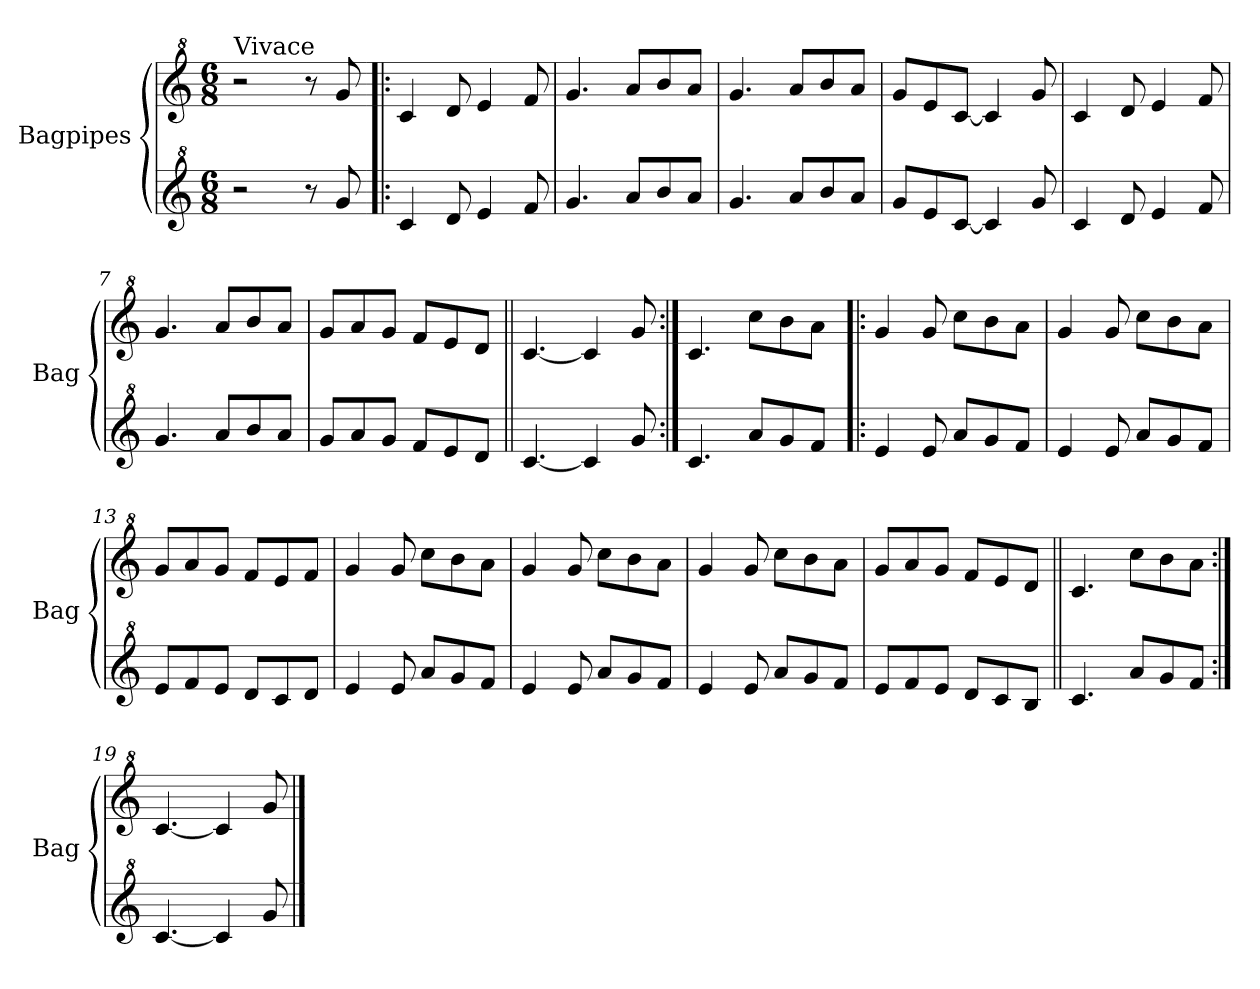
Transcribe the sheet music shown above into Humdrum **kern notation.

**kern	**kern
*part2	*part1
*staff2	*staff1
*I"Bagpipes	*I"Bagpipes
*I'Bag	*I'Bag
*clefG^2	*clefG^2
*k[]	*k[]
*C:	*C:
*M6/8	*M6/8
=1	=1
!	!LO:TX:a:t=Vivace
2r	2r
8r	8r
8gg/	8gg/
=2!|:	=2!|:
4cc/	4cc/
8dd/	8dd/
4ee/	4ee/
8ff/	8ff/
=3	=3
4.gg/	4.gg/
8aa/L	8aa/L
8bb/	8bb/
8aa/J	8aa/J
=4	=4
4.gg/	4.gg/
8aa/L	8aa/L
8bb/	8bb/
8aa/J	8aa/J
=5	=5
8gg/L	8gg/L
8ee/	8ee/
[8cc/J	[8cc/J
4cc/]	4cc/]
8gg/	8gg/
=6	=6
4cc/	4cc/
8dd/	8dd/
4ee/	4ee/
8ff/	8ff/
=7	=7
4.gg/	4.gg/
8aa/L	8aa/L
8bb/	8bb/
8aa/J	8aa/J
=8	=8
8gg/L	8gg/L
8aa/	8aa/
8gg/J	8gg/J
8ff/L	8ff/L
8ee/	8ee/
8dd/J	8dd/J
!!LO:LB:g=z
=9||	=9||
[4.cc/	[4.cc/
4cc/]	4cc/]
8gg/	8gg/
=10:|!	=10:|!
4.cc/	4.cc/
8aa/L	8ccc\L
8gg/	8bb\
8ff/J	8aa\J
=11!|:	=11!|:
4ee/	4gg/
8ee/	8gg/
8aa/L	8ccc\L
8gg/	8bb\
8ff/J	8aa\J
=12	=12
4ee/	4gg/
8ee/	8gg/
8aa/L	8ccc\L
8gg/	8bb\
8ff/J	8aa\J
=13	=13
8ee/L	8gg/L
8ff/	8aa/
8ee/J	8gg/J
8dd/L	8ff/L
8cc/	8ee/
8dd/J	8ff/J
=14	=14
4ee/	4gg/
8ee/	8gg/
8aa/L	8ccc\L
8gg/	8bb\
8ff/J	8aa\J
=15	=15
4ee/	4gg/
8ee/	8gg/
8aa/L	8ccc\L
8gg/	8bb\
8ff/J	8aa\J
=16	=16
4ee/	4gg/
8ee/	8gg/
8aa/L	8ccc\L
8gg/	8bb\
8ff/J	8aa\J
!!LO:LB:g=z
=17	=17
8ee/L	8gg/L
8ff/	8aa/
8ee/J	8gg/J
8dd/L	8ff/L
8cc/	8ee/
8b/J	8dd/J
=18||	=18||
4.cc/	4.cc/
8aa/L	8ccc\L
8gg/	8bb\
8ff/J	8aa\J
=19:|!	=19:|!
[4.cc/	[4.cc/
4cc/]	4cc/]
8gg/	8gg/
==	==
*-	*-
